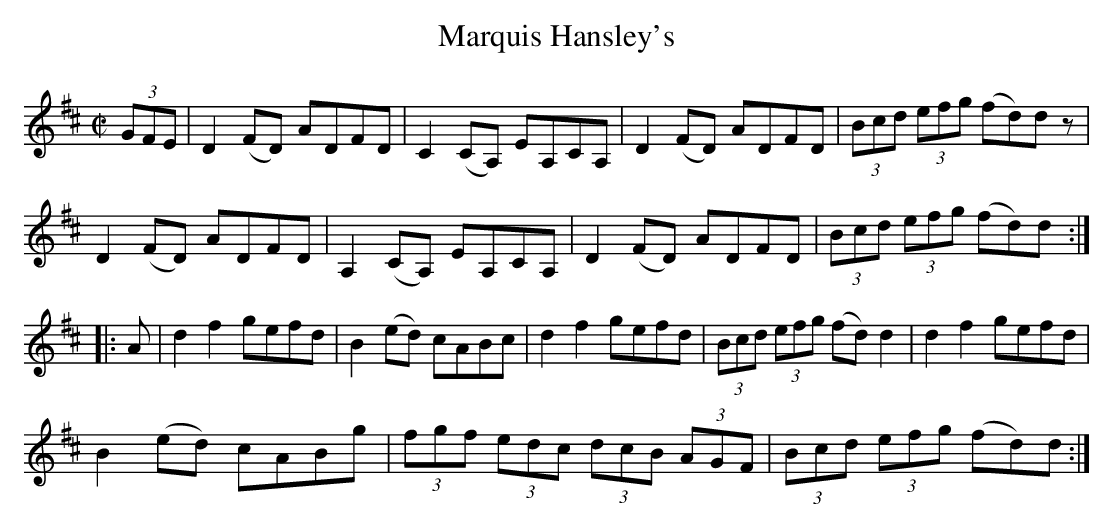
X:1
T:Marquis Hansley's
M:C|
L:1/8
K:D
(3GFE | D2 (FD) ADFD | C2 (CA,) EA,CA, | D2(FD) ADFD | (3Bcd (3efg (fd)dz |
D2(FD) ADFD | A,2 (CA,) EA,CA, | D2(FD) ADFD | (3Bcd (3efg (fd)d :|
|: A | d2f2 gefd | B2(ed) cABc | d2f2 gefd | (3Bcd (3efg (fd)d2 | d2f2 gefd |
B2(ed) cABg | (3fgf (3edc (3dcB (3AGF | (3Bcd (3efg (fd)d :|]
